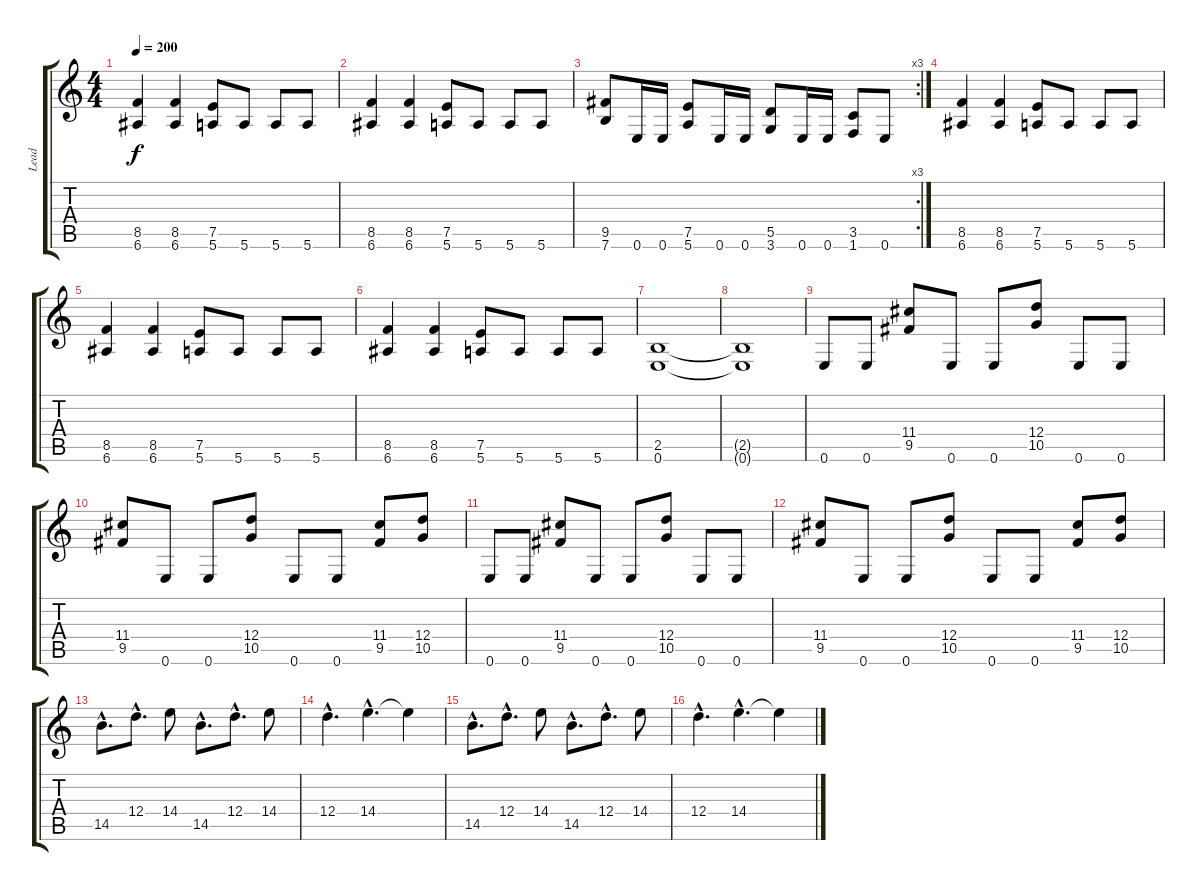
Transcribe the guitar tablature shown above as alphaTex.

\track ("Lead" "Lead") {instrument distortionguitar}
\staff {score tabs}
\tuning (E4 B3 G3 D3 A2 E2) {hide}
\ts (4 4)
\tempo 200
\clef g2
\ks c
(8.5 6.6).4{dy f} (8.5 6.6).4 (7.5 5.6).8 5.6.8 5.6.8 5.6.8 |
(8.5 6.6).4 (8.5 6.6).4 (7.5 5.6).8 5.6.8 5.6.8 5.6.8 |
\rc 3
(9.5 7.6).8 0.6.16 0.6.16 (7.5 5.6).8 0.6.16 0.6.16 (5.5 3.6).8 0.6.16 0.6.16 (3.5 1.6).8 0.6.8 |
(8.5 6.6).4 (8.5 6.6).4 (7.5 5.6).8 5.6.8 5.6.8 5.6.8 |
(8.5 6.6).4 (8.5 6.6).4 (7.5 5.6).8 5.6.8 5.6.8 5.6.8 |
(8.5 6.6).4 (8.5 6.6).4 (7.5 5.6).8 5.6.8 5.6.8 5.6.8 |
(2.5 0.6).1 |
(2.5{t} 0.6{t}).1 |
0.6.8 0.6.8 (11.4 9.5).8 0.6.8 0.6.8 (12.4 10.5).8 0.6.8 0.6.8 |
(11.4 9.5).8 0.6.8 0.6.8 (12.4 10.5).8 0.6.8 0.6.8 (11.4 9.5).8 (12.4 10.5).8 |
0.6.8 0.6.8 (11.4 9.5).8 0.6.8 0.6.8 (12.4 10.5).8 0.6.8 0.6.8 |
(11.4 9.5).8 0.6.8 0.6.8 (12.4 10.5).8 0.6.8 0.6.8 (11.4 9.5).8 (12.4 10.5).8 |
14.5{hac}.8{d} 12.4{hac}.8{d} 14.4.8 14.5{hac}.8{d} 12.4{hac}.8{d} 14.4.8 |
12.4{hac}.4{d} 14.4{hac}.4{d} 14.4{t}.4 |
14.5{hac}.8{d} 12.4{hac}.8{d} 14.4.8 14.5{hac}.8{d} 12.4{hac}.8{d} 14.4.8 |
12.4{hac}.4{d} 14.4{hac}.4{d} 14.4{t}.4
